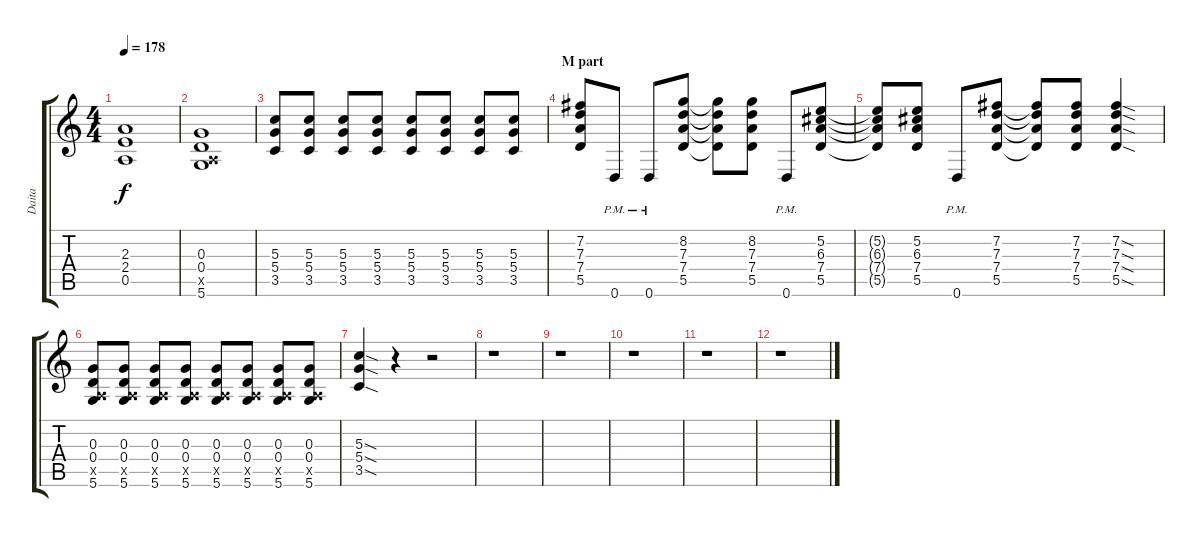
\track ("Daita" "Daita") {instrument distortionguitar}
\staff {score tabs}
\tuning (E4 B3 G3 D3 A2 D2) {hide}
\ts (4 4)
\tempo 178
\clef g2
\ks c
(2.3 2.4 0.5).1{dy f} |
(0.3 0.4 0.5{x} 5.6).1 |
(5.3 5.4 3.5).8 (5.3 5.4 3.5).8 (5.3 5.4 3.5).8 (5.3 5.4 3.5).8 (5.3 5.4 3.5).8 (5.3 5.4 3.5).8 (5.3 5.4 3.5).8 (5.3 5.4 3.5).8 |
\section ("" "M part")
(7.2 7.3 7.4 5.5).8 0.6{pm}.8 0.6{pm}.8 (8.2 7.3 7.4 5.5).8 (8.2{t} 7.3{t} 7.4{t} 5.5{t}).8 (8.2 7.3 7.4 5.5).8 0.6{pm}.8 (5.2 6.3 7.4 5.5).8 |
(5.2{t} 6.3{t} 7.4{t} 5.5{t}).8 (5.2 6.3 7.4 5.5).8 0.6{pm}.8 (7.2 7.3 7.4 5.5).8 (7.2{t} 7.3{t} 7.4{t} 5.5{t}).8 (7.2 7.3 7.4 5.5).8 (7.2{sod} 7.3{sod} 7.4{sod} 5.5{sod}).4 |
(0.3 0.4 0.5{x} 5.6).8 (0.3 0.4 0.5{x} 5.6).8 (0.3 0.4 0.5{x} 5.6).8 (0.3 0.4 0.5{x} 5.6).8 (0.3 0.4 0.5{x} 5.6).8 (0.3 0.4 0.5{x} 5.6).8 (0.3 0.4 0.5{x} 5.6).8 (0.3 0.4 0.5{x} 5.6).8 |
(5.3{sod} 5.4{sod} 3.5{sod}).4 r.4 r.2 |
r.1 |
r.1 |
r.1 |
r.1 |
r.1
